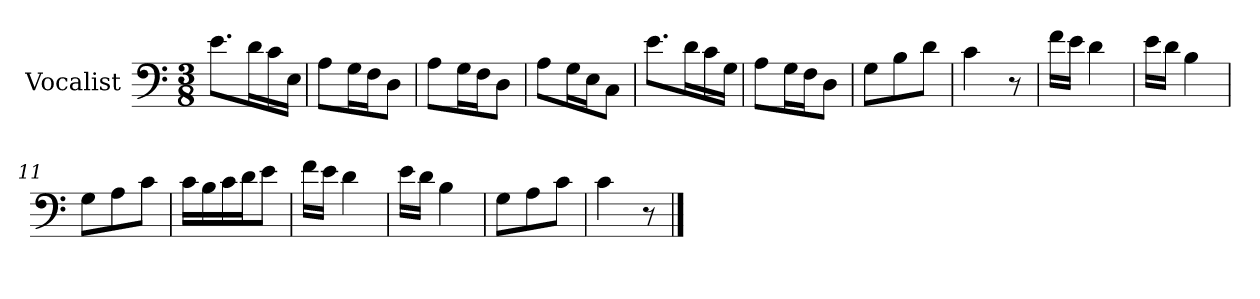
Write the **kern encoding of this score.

**kern
*part1
*staff1
*I"Vocalist
*k[]
*C:
*M3/8
=1
8.eL
16dL
16c
16EJJ
=2
8AL
16GL
16FJ
8DJ
=3
8AL
16GL
16FJ
8DJ
=4
8AL
16GL
16EJ
8CJ
=5
8.eL
16dL
16c
16GJJ
=6
8AL
16GL
16FJ
8DJ
=7
8GL
8B
8dJ
=8
4c
8r
=9
16fLL
16eJJ
4d
=10
16eLL
16dJJ
4B
=11
8GL
8A
8cJ
=12
16cLL
16B
16c
16dJ
8eJ
=13
16fLL
16eJJ
4d
=14
16eLL
16dJJ
4B
=15
8GL
8A
8cJ
=16
4c
8r
==
*-
